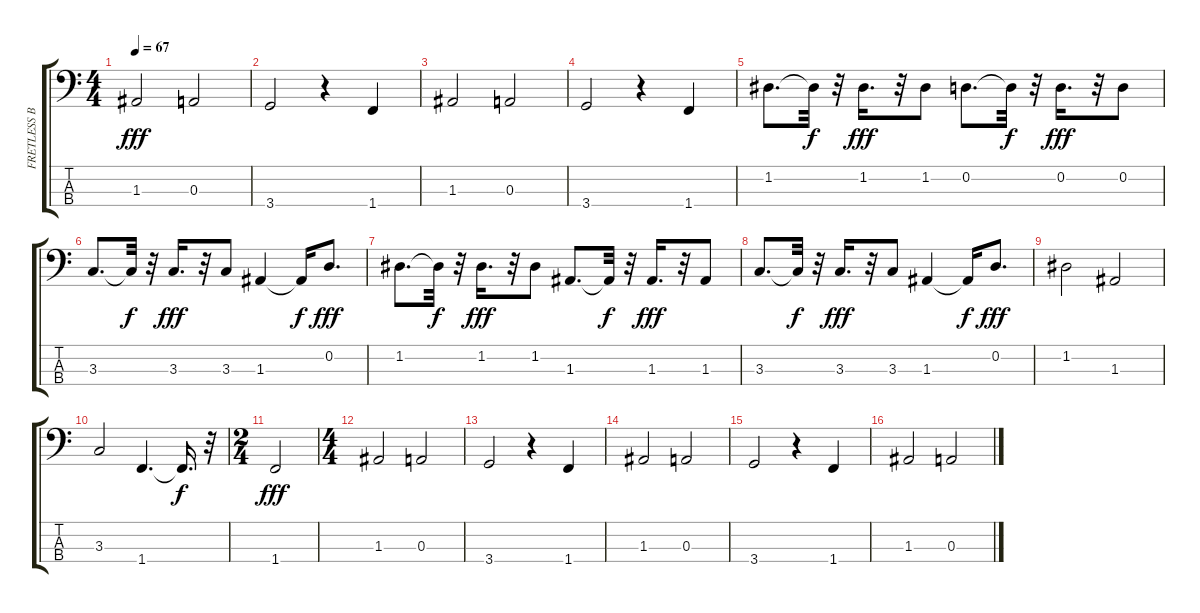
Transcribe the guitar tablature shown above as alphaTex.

\track ("FRETLESS BASS" "FRETLESS B") {instrument fretlessbass}
\staff {score tabs}
\tuning (G2 D2 A1 E1) {hide}
\ts (4 4)
\tempo 67
\clef f4
\ks c
1.3.2{dy fff} 0.3.2 |
3.4.2 r.4 1.4.4 |
1.3.2 0.3.2 |
3.4.2 r.4 1.4.4 |
1.2.8{d} 1.2{t}.32{dy f} r.32 1.2.16{d dy fff} r.32 1.2.8 0.2.8{d} 0.2{t}.32{dy f} r.32 0.2.16{d dy fff} r.32 0.2.8 |
3.3.8{d} 3.3{t}.32{dy f} r.32 3.3.16{d dy fff} r.32 3.3.8 1.3.4 1.3{t}.16{dy f} 0.2.8{d dy fff} |
1.2.8{d} 1.2{t}.32{dy f} r.32 1.2.16{d dy fff} r.32 1.2.8 1.3.8{d} 1.3{t}.32{dy f} r.32 1.3.16{d dy fff} r.32 1.3.8 |
3.3.8{d} 3.3{t}.32{dy f} r.32 3.3.16{d dy fff} r.32 3.3.8 1.3.4 1.3{t}.16{dy f} 0.2.8{d dy fff} |
1.2.2 1.3.2 |
3.3.2 1.4.4{d} 1.4{t}.16{d dy f} r.32 |
\ts (2 4)
1.4.2{dy fff} |
\ts (4 4)
1.3.2 0.3.2 |
3.4.2 r.4 1.4.4 |
1.3.2 0.3.2 |
3.4.2 r.4 1.4.4 |
1.3.2 0.3.2
